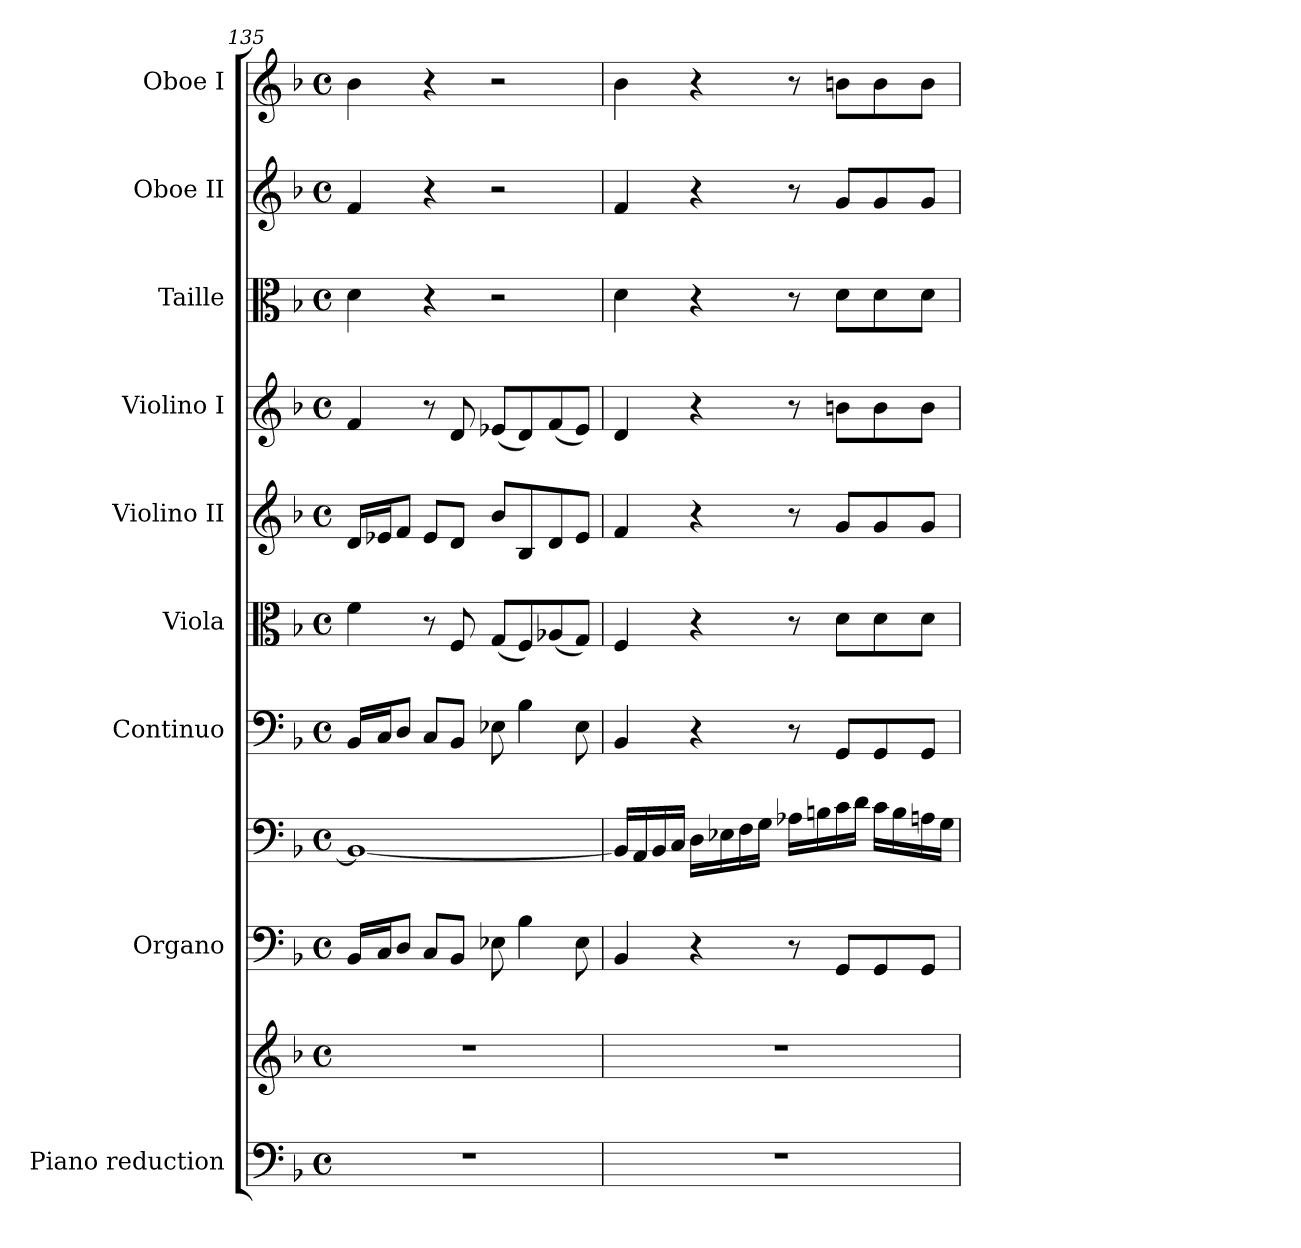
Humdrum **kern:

**kern	**kern	**kern	**kern	**kern	**kern	**kern	**kern	**kern	**kern	**kern
*part9	*part9	*part8	*part8	*part7	*part6	*part5	*part4	*part3	*part2	*part1
*staff11	*staff10	*staff9	*staff8	*staff7	*staff6	*staff5	*staff4	*staff3	*staff2	*staff1
*I"Piano reduction	*	*I"Organo	*	*I"Continuo	*I"Viola	*I"Violino II	*I"Violino I	*I"Taille	*I"Oboe II	*I"Oboe I
*I'Pno	*	*	*	*	*I'Vla	*I'Vln	*I'Vln	*	*I'Ob	*I'Ob
*clefF4	*clefG2	*clefF4	*clefF4	*clefF4	*clefC3	*clefG2	*clefG2	*clefC3	*clefG2	*clefG2
*k[b-]	*k[b-]	*k[b-]	*k[b-]	*k[b-]	*k[b-]	*k[b-]	*k[b-]	*k[b-]	*k[b-]	*k[b-]
*M4/4	*M4/4	*M4/4	*M4/4	*M4/4	*M4/4	*M4/4	*M4/4	*M4/4	*M4/4	*M4/4
*met(c)	*met(c)	*met(c)	*met(c)	*met(c)	*met(c)	*met(c)	*met(c)	*met(c)	*met(c)	*met(c)
=135	=135	=135	=135	=135	=135	=135	=135	=135	=135	=135
1r	1r	16BB-/LL	1BB-_	16BB-/LL	4f\	16d/LL	4f/	4d\	4f/	4b-\
.	.	16C/J	.	16C/J	.	16e-X/J	.	.	.	.
.	.	8D/J	.	8D/J	.	8f/J	.	.	.	.
.	.	8C/L	.	8C/L	8r	8e-/L	8r	4r	4r	4r
.	.	8BB-/J	.	8BB-/J	8F/	8d/J	8d/	.	.	.
.	.	8E-X\	.	8E-X\	(8G/L	8b-/L	(8e-X/L	2r	2r	2r
.	.	4B-\	.	4B-\	8F/)	8B-/	8d/)	.	.	.
.	.	.	.	.	(8A-X/	8d/	(8f/	.	.	.
.	.	8E-\	.	8E-\	8G/J)	8e-/J	8e-/J)	.	.	.
=136	=136	=136	=136	=136	=136	=136	=136	=136	=136	=136
1r	1r	4BB-/	16BB-/LL]	4BB-/	4F/	4f/	4d/	4d\	4f/	4b-\
.	.	.	16AA/	.	.	.	.	.	.	.
.	.	.	16BB-/	.	.	.	.	.	.	.
.	.	.	16C/JJ	.	.	.	.	.	.	.
.	.	4r	16D\LL	4r	4r	4r	4r	4r	4r	4r
.	.	.	16E-X\	.	.	.	.	.	.	.
.	.	.	16F\	.	.	.	.	.	.	.
.	.	.	16G\JJ	.	.	.	.	.	.	.
.	.	8r	16A-X\LL	8r	8r	8r	8r	8r	8r	8r
.	.	.	16Bn\	.	.	.	.	.	.	.
.	.	8GG/L	16c\	8GG/L	8d\L	8g/L	8bn\L	8d\L	8g/L	8bn\L
.	.	.	16d\JJ	.	.	.	.	.	.	.
.	.	8GG/	16c\LL	8GG/	8d\	8g/	8b\	8d\	8g/	8b\
.	.	.	16B\	.	.	.	.	.	.	.
.	.	8GG/J	16An\	8GG/J	8d\J	8g/J	8b\J	8d\J	8g/J	8b\J
.	.	.	16G\JJ	.	.	.	.	.	.	.
=	=	=	=	=	=	=	=	=	=	=
*-	*-	*-	*-	*-	*-	*-	*-	*-	*-	*-
